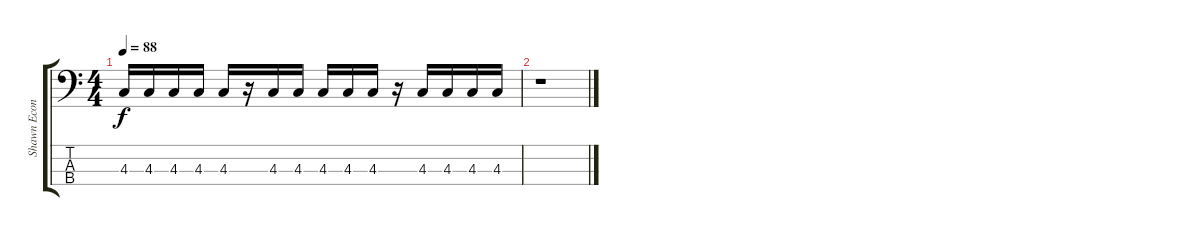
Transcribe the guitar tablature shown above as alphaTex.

\track ("Shawn Economaki" "Shawn Econ") {instrument electricbasspick}
\staff {score tabs}
\tuning (Gb2 Db2 Ab1 Eb1) {hide}
\ts (4 4)
\tempo 88
\clef f4
\ks c
4.3.16{dy f} 4.3.16 4.3.16 4.3.16 4.3.16 r.16 4.3.16 4.3.16 4.3.16 4.3.16 4.3.16 r.16 4.3.16 4.3.16 4.3.16 4.3.16 |
r.1
